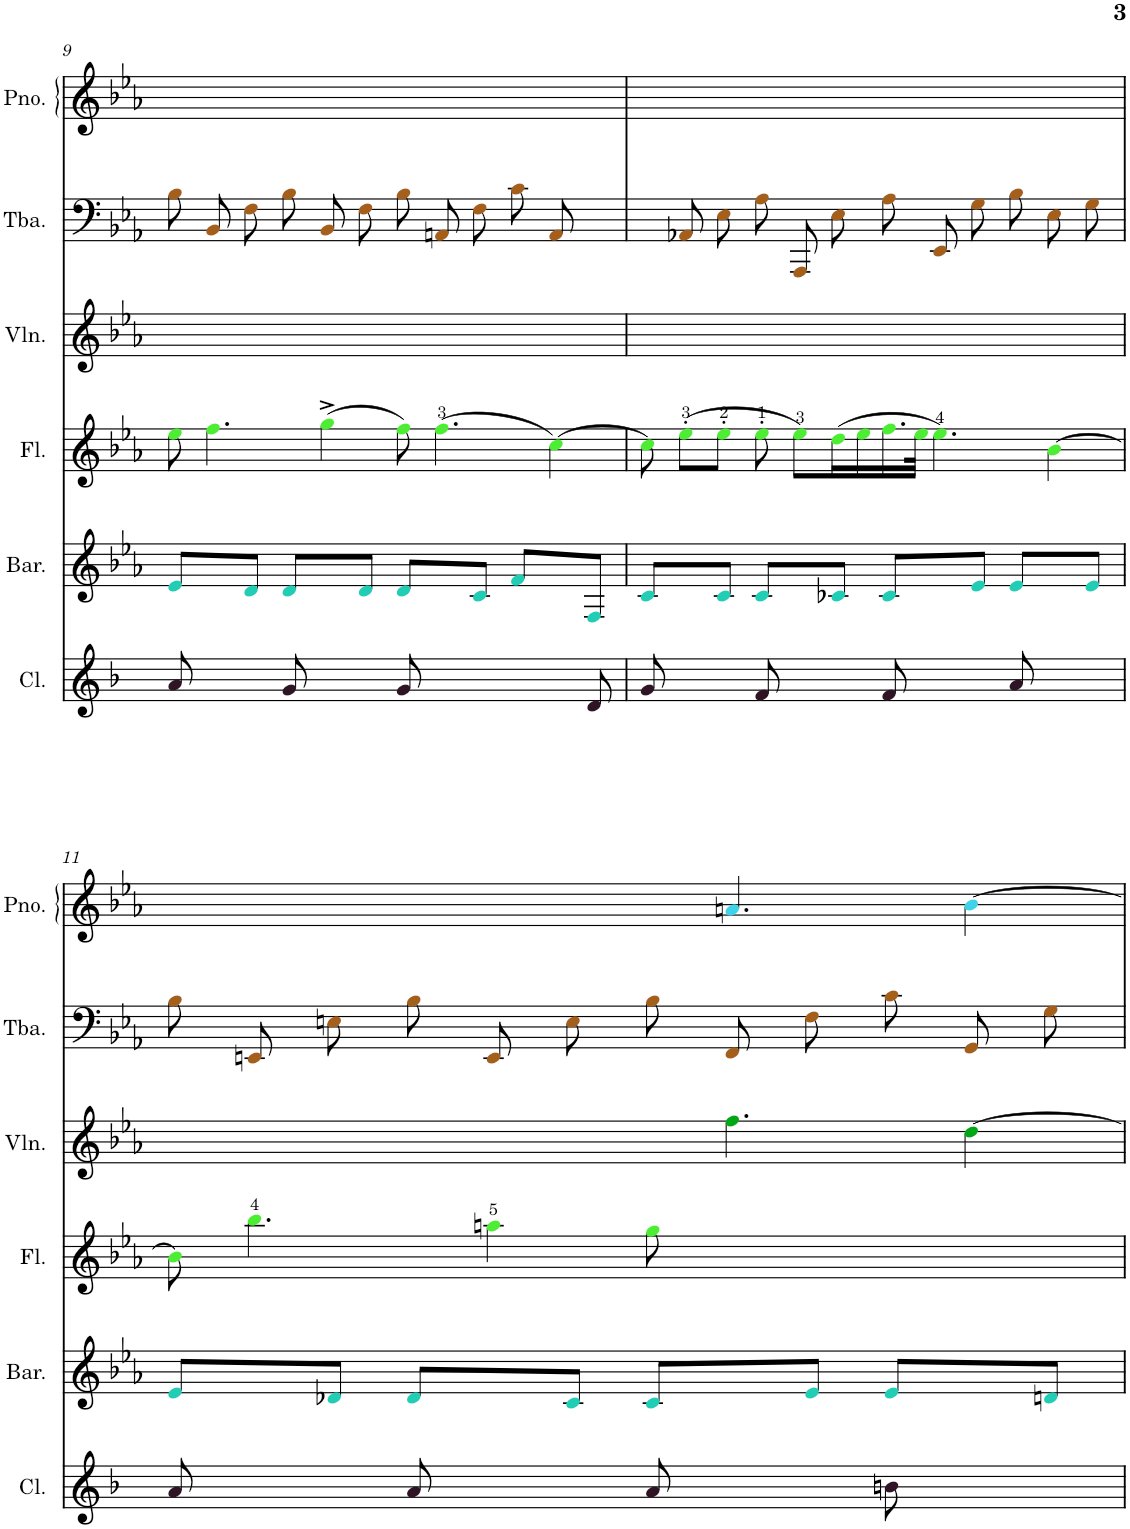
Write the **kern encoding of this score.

**kern	**kern	**kern	**kern	**kern	**kern
*part6	*part5	*part4	*part3	*part2	*part1
*staff6	*staff5	*staff4	*staff3	*staff2	*staff1
*I"Clarinet	*I"Baritone	*I"Flute	*I"Violin	*I"Tuba	*I"Piano
*I'Cl.	*I'Bar.	*I'Fl.	*I'Vln.	*I'Tba.	*I'Pno.
!!LO:PB:g=z
*clefG2	*clefG2	*clefG2	*clefG2	*clefF4	*clefG2
*Trd1c2	*	*	*	*	*
*k[b-]	*k[b-e-a-]	*k[b-e-a-]	*k[b-e-a-]	*k[b-e-a-]	*k[b-e-a-]
*M12/8	*M12/8	*M12/8	*M12/8	*M12/8	*M12/8
=9	=9	=9	=9	=9	=9
8ai/	8e-j/L	8ee-Z\	8ryy	8B-V\L	8ryy
4ryy	8ryy	4.ffZ\	1ryy	8BB-V\	1ryy
.	8dj/J	.	.	8FV\J	.
8gi/	8dj/L	.	.	8B-V\L	.
4ryy	8ryy	(4gg^Z\	.	8BB-V\	.
.	8dj/J	.	.	8FV\J	.
8gi/	8dj/L	8ffZ\)	.	8B-V\L	.
2ryy	8ryy	(4.ffZ\	.	8AAnV\	.
.	8cj/J	.	.	8FV\J	.
.	8fj/L	.	4.ryy	8cV\L	4.ryy
.	8ryy	[4ccZ\)	.	8AAV\J	.
8di/	8Fj/J	.	.	8ryy	.
=10	=10	=10	=10	=10	=10
8gi/	8cj/L	8ccZ\]	1.ryy	8ryy	1.ryy
4ryy	8ryy	(8ee-'Z\L	.	8AA-XV/L	.
.	8cj/J	8ee-'Z\J	.	8E-V/J	.
8fi/	8cj/L	8ee-'Z\	.	8A-V\L	.
4ryy	8ryy	8ee-Z\L)	.	8AAA-V\	.
.	8c-Xj/J	(16ddZ\L	.	8E-V\J	.
.	.	16ee-Z\	.	.	.
8fi/	8c-j/L	16.ffZ\	.	8A-V\L	.
.	.	32ee-Z\JJk	.	.	.
4ryy	8ryy	4.ee-Z\)	.	8EE-V\	.
.	8e-j/J	.	.	8GV\J	.
8ai/	8e-j/L	.	.	8B-V\L	.
4ryy	8ryy	[4b-Z\	.	8E-V\	.
.	8e-j/J	.	.	8GV\J	.
!!LO:LB:g=z
=11	=11	=11	=11	=11	=11
8ai/	8e-j/L	8b-Z\]	2..ryy	8B-V\L	2..ryy
4ryy	8ryy	4.bb-Z\	.	8EEnV\	.
.	8d-Xj/J	.	.	8EnV\J	.
8ai/	8d-j/L	.	.	8B-V\L	.
4ryy	8ryy	4aanZ\	.	8EEV\	.
.	8cj/J	.	.	8EV\J	.
8ai/	8cj/L	8ggZ\	.	8B-V\L	.
4ryy	8ryy	2ryy	4.ffN\	8FFV\	4.anl/
.	8e-j/J	.	.	8FV\J	.
8bni\	8e-j/L	.	.	8cV\L	.
4ryy	8ryy	.	[4ddN\	8GGV\	[4b-l\
.	8dnj/J	8ryy	.	8GV\J	.
=	=	=	=	=	=
*-	*-	*-	*-	*-	*-
